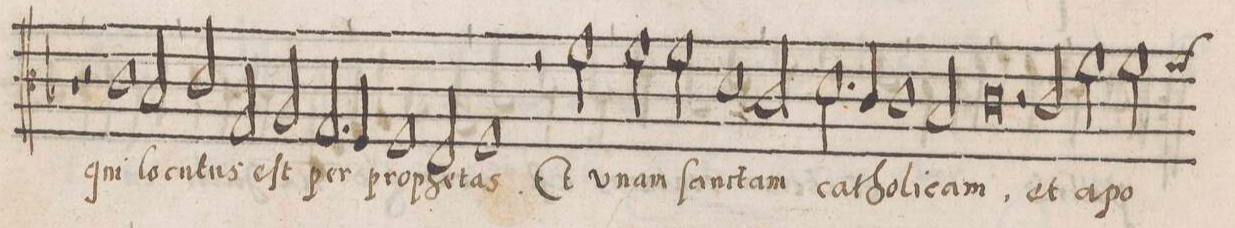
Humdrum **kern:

**kern	**text
*I"CANTVS	*
*clefC3	*
*k[b-]	*
*met()	*
*M2/1	*
2r	.
1c	qui
2B-/	lo-
=139-	=139-
2c/	-cu-
2G/	-tus
2A/	eſt
2.G/	per
=140-	=140-
4F/	.
1F	pro-
2E/	-phe-
=141-	=141-
1F	-tas.
2r	.
2f\	Et
=142-	=142-
2f\	u-
2f\	-nam
1d	ſanc-
=143-	=143-
2B-/	-tam
2.d\	ca-
4c/	.
1c	-tho-
=144-	=144-
2B-/	-li-
0c	-cam,
=145-	=145-
2r	.
2c/	et
=146-	=146-
2f\	a-
*custos:f	*
2f\	-po-
*-	*-
